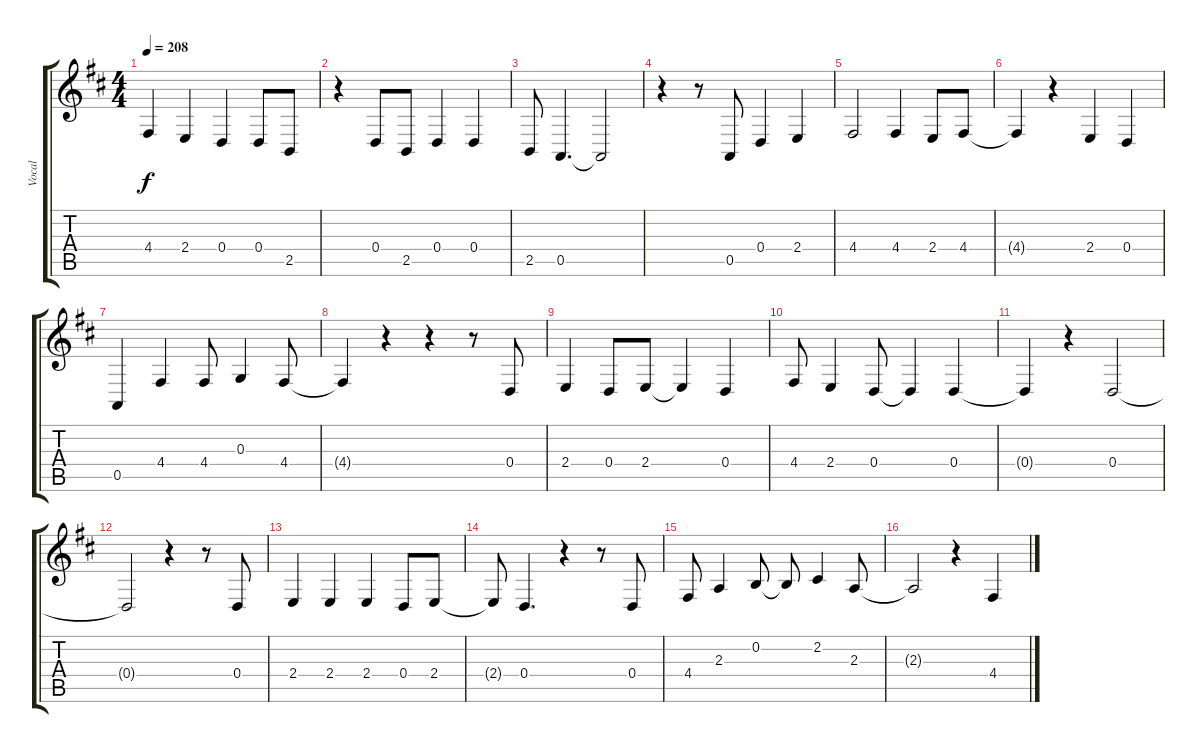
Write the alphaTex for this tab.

\track ("Vocal" "Vocal") {instrument brightacousticpiano}
\staff {score tabs}
\tuning (E4 B3 G3 D3 A2 E2) {hide}
\ts (4 4)
\tempo 208
\clef g2
\ks d
4.4{t}.4{dy f} 2.4.4 0.4.4 0.4.8 2.5.8 |
r.4 0.4.8 2.5.8 0.4.4 0.4.4 |
2.5.8 0.5.4{d} 0.5{t}.2 |
r.4 r.8 0.5.8 0.4.4 2.4.4 |
4.4.2 4.4.4 2.4.8 4.4.8 |
4.4{t}.4 r.4 2.4.4 0.4.4 |
0.5.4 4.4.4 4.4.8 0.3.4 4.4.8 |
4.4{t}.4 r.4 r.4 r.8 0.4.8 |
2.4.4 0.4.8 2.4.8 2.4{t}.4 0.4.4 |
4.4.8 2.4.4 0.4.8 0.4{t}.4 0.4.4 |
0.4{t}.4 r.4 0.4.2 |
0.4{t}.2 r.4 r.8 0.4.8 |
2.4.4 2.4.4 2.4.4 0.4.8 2.4.8 |
2.4{t}.8 0.4.4{d} r.4 r.8 0.4.8 |
4.4.8 2.3.4 0.2.8 0.2{t}.8 2.2.4 2.3.8 |
2.3{t}.2 r.4 4.4.4
